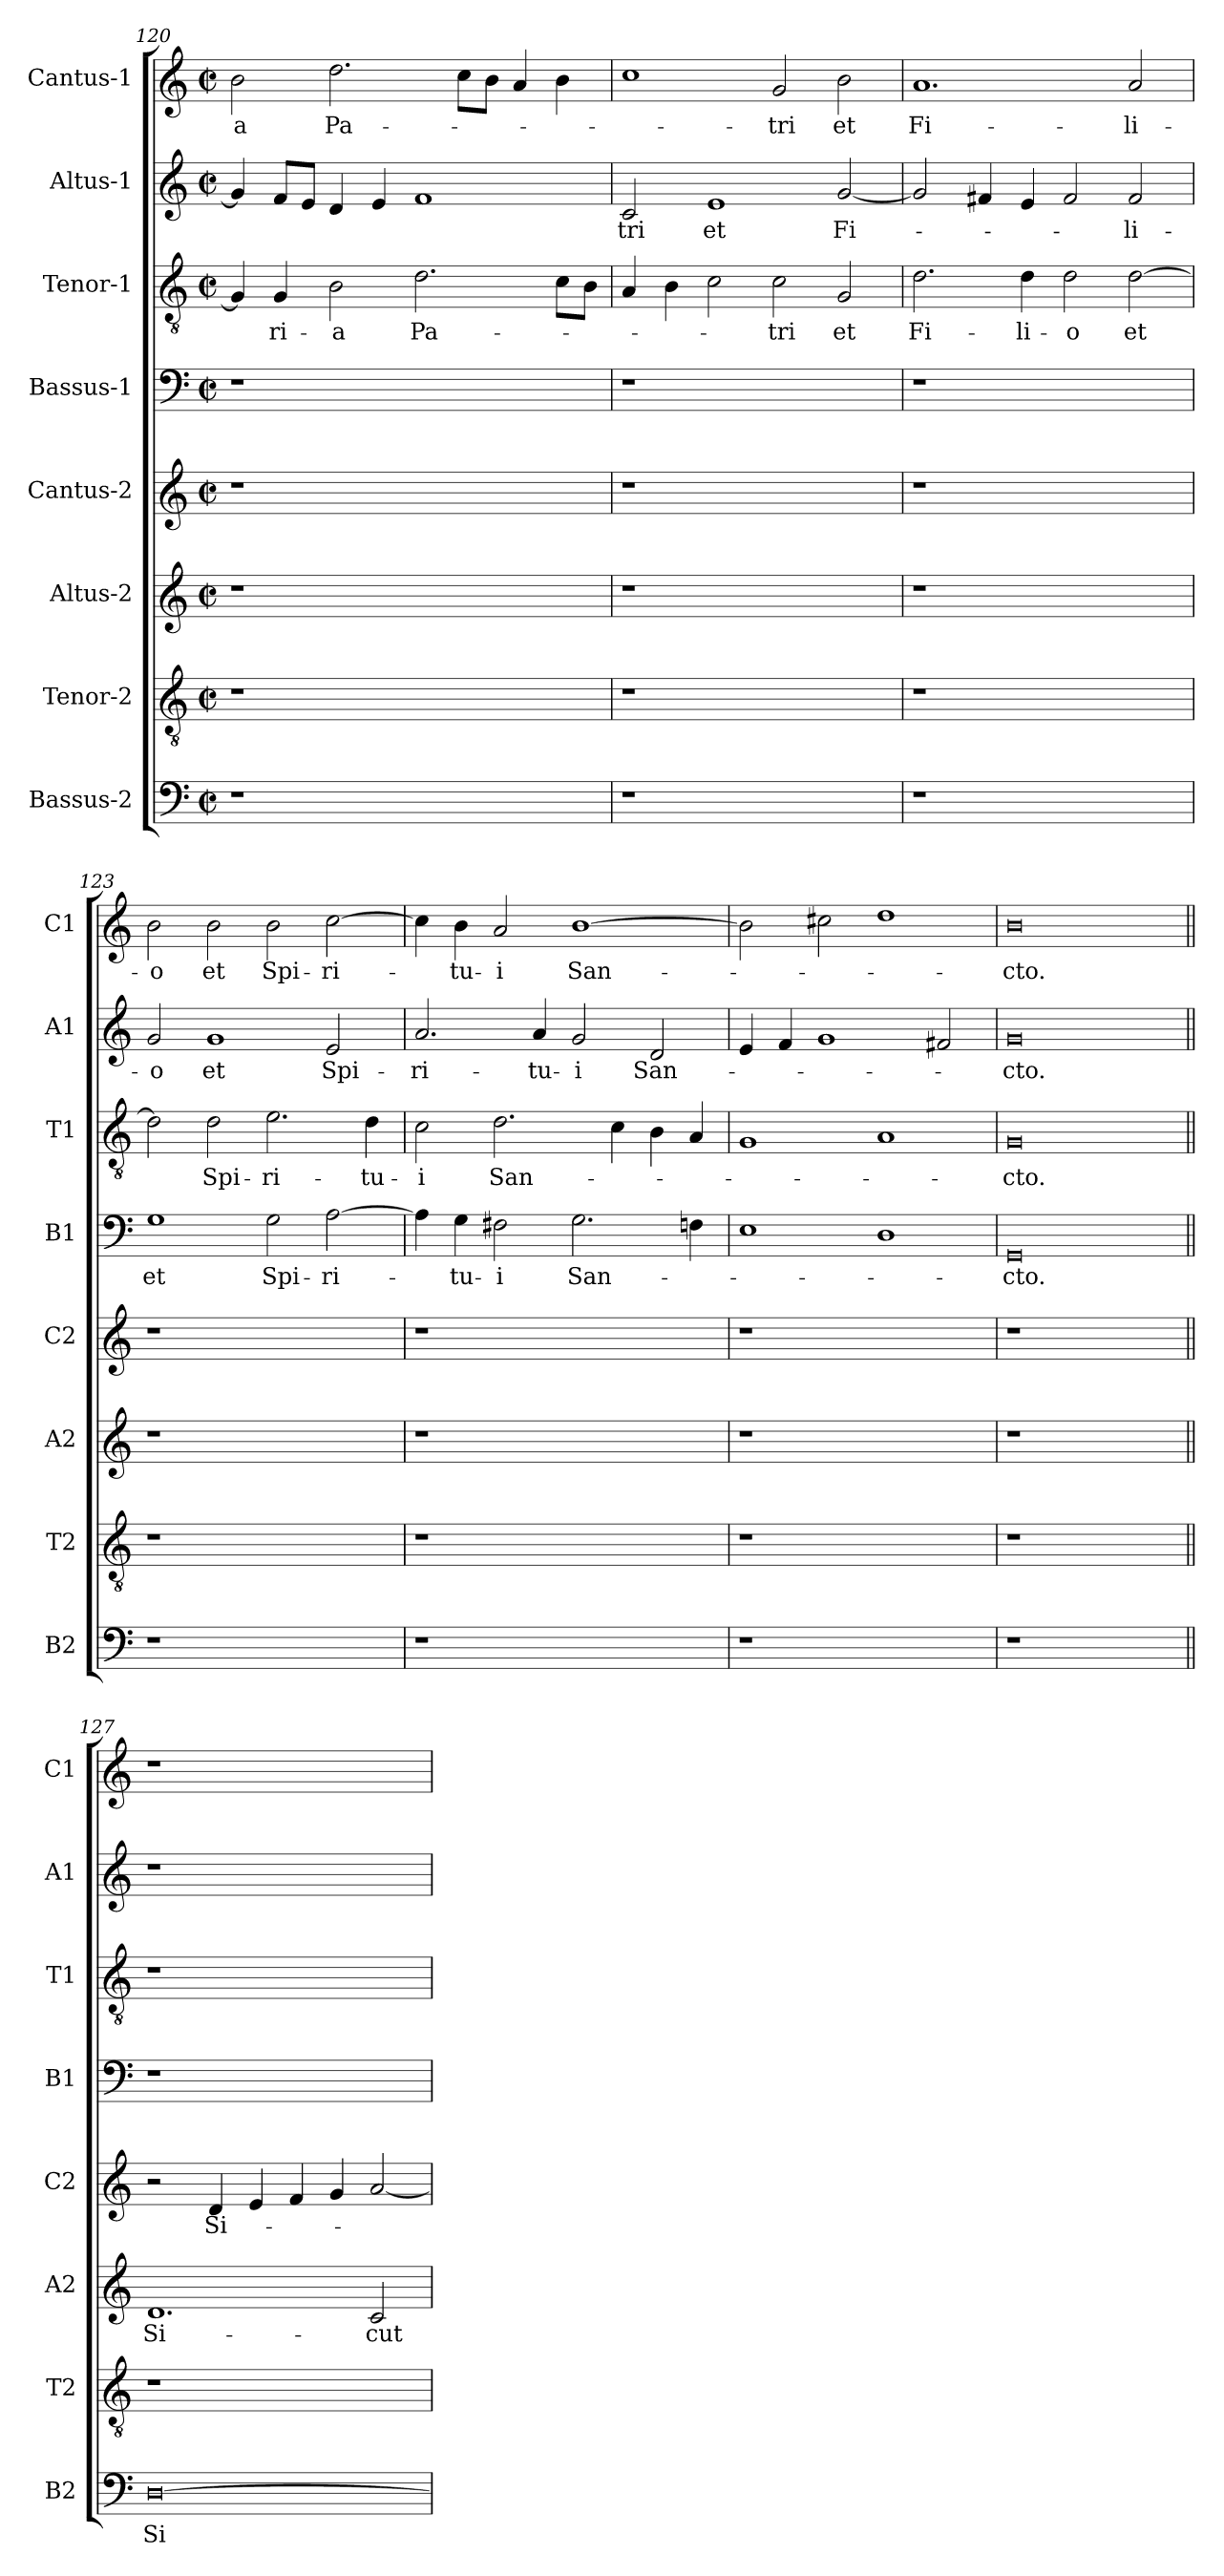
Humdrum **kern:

**kern	**text	**kern	**kern	**text	**kern	**text	**kern	**text	**kern	**text	**kern	**text	**kern	**text
*part8	*part8	*part7	*part6	*part6	*part5	*part5	*part4	*part4	*part3	*part3	*part2	*part2	*part1	*part1
*staff8	*staff8	*staff7	*staff6	*staff6	*staff5	*staff5	*staff4	*staff4	*staff3	*staff3	*staff2	*staff2	*staff1	*staff1
*I"Bassus-2	*	*I"Tenor-2	*I"Altus-2	*	*I"Cantus-2	*	*I"Bassus-1	*	*I"Tenor-1	*	*I"Altus-1	*	*I"Cantus-1	*
*I'B2	*	*I'T2	*I'A2	*	*I'C2	*	*I'B1	*	*I'T1	*	*I'A1	*	*I'C1	*
*clefF4	*	*clefGv2	*clefG2	*	*clefG2	*	*clefF4	*	*clefGv2	*	*clefG2	*	*clefG2	*
*k[]	*	*k[]	*k[]	*	*k[]	*	*k[]	*	*k[]	*	*k[]	*	*k[]	*
*C:	*	*C:	*C:	*	*C:	*	*C:	*	*C:	*	*C:	*	*C:	*
*M2/2	*	*M2/2	*M2/2	*	*M2/2	*	*M2/2	*	*M2/2	*	*M2/2	*	*M2/2	*
*met(c|)	*	*met(c|)	*met(c|)	*	*met(c|)	*	*met(c|)	*	*met(c|)	*	*met(c|)	*	*met(c|)	*
=120	=120	=120	=120	=120	=120	=120	=120	=120	=120	=120	=120	=120	=120	=120
!	!	!	!	!	!	!	!	!	!	!	!	!	!	!LO:LY:b
1r	.	1r	1r	.	1r	.	1r	.	4G/]	.	4g/]	.	2b\	-a
!	!	!	!	!	!	!	!	!	!	!LO:LY:b	!	!	!	!
.	.	.	.	.	.	.	.	.	4G/	-ri-	8f/L	.	.	.
.	.	.	.	.	.	.	.	.	.	.	8e/J	.	.	.
!	!	!	!	!	!	!	!	!	!	!LO:LY:b	!	!	!	!LO:LY:b
.	.	.	.	.	.	.	.	.	2B\	-a	4d/	.	2.dd\	Pa-
.	.	.	.	.	.	.	.	.	.	.	4e/	.	.	.
!	!	!	!	!	!	!	!	!	!	!LO:LY:b	!	!	!	!
1ryy	.	1ryy	1ryy	.	1ryy	.	1ryy	.	2.d\	Pa-	1f	.	.	.
.	.	.	.	.	.	.	.	.	.	.	.	.	8cc\L	.
.	.	.	.	.	.	.	.	.	.	.	.	.	8b\J	.
.	.	.	.	.	.	.	.	.	.	.	.	.	4a/	.
.	.	.	.	.	.	.	.	.	8c\L	.	.	.	4b\	.
.	.	.	.	.	.	.	.	.	8B\J	.	.	.	.	.
=121	=121	=121	=121	=121	=121	=121	=121	=121	=121	=121	=121	=121	=121	=121
!	!	!	!	!	!	!	!	!	!	!	!	!LO:LY:b	!	!
1r	.	1r	1r	.	1r	.	1r	.	4A/	.	2c/	-tri	1cc	.
.	.	.	.	.	.	.	.	.	4B\	.	.	.	.	.
!	!	!	!	!	!	!	!	!	!	!	!	!LO:LY:b	!	!
.	.	.	.	.	.	.	.	.	2c\	.	1e	et	.	.
!	!	!	!	!	!	!	!	!	!	!LO:LY:b	!	!	!	!LO:LY:b
1ryy	.	1ryy	1ryy	.	1ryy	.	1ryy	.	2c\	-tri	.	.	2g/	-tri
!	!	!	!	!	!	!	!	!	!	!LO:LY:b	!	!LO:LY:b	!	!LO:LY:b
.	.	.	.	.	.	.	.	.	2G/	et	[2g/	Fi-	2b\	et
=122	=122	=122	=122	=122	=122	=122	=122	=122	=122	=122	=122	=122	=122	=122
!	!	!	!	!	!	!	!	!	!	!LO:LY:b	!	!	!	!LO:LY:b
1r	.	1r	1r	.	1r	.	1r	.	2.d\	Fi-	2g/]	.	1.a	Fi-
.	.	.	.	.	.	.	.	.	.	.	4f#X/	.	.	.
!	!	!	!	!	!	!	!	!	!	!LO:LY:b	!	!	!	!
.	.	.	.	.	.	.	.	.	4d\	-li-	4e/	.	.	.
!	!	!	!	!	!	!	!	!	!	!LO:LY:b	!	!	!	!
1ryy	.	1ryy	1ryy	.	1ryy	.	1ryy	.	2d\	-o	2f#/	.	.	.
!	!	!	!	!	!	!	!	!	!	!LO:LY:b	!	!LO:LY:b	!	!LO:LY:b
.	.	.	.	.	.	.	.	.	[2d\	et	2f#/	-li-	2a/	-li-
!!LO:LB:g=z
=123	=123	=123	=123	=123	=123	=123	=123	=123	=123	=123	=123	=123	=123	=123
!	!	!	!	!	!	!	!	!LO:LY:b	!	!	!	!LO:LY:b	!	!LO:LY:b
1r	.	1r	1r	.	1r	.	1G	et	2d\]	.	2g/	-o	2b\	-o
!	!	!	!	!	!	!	!	!	!	!LO:LY:b	!	!LO:LY:b	!	!LO:LY:b
.	.	.	.	.	.	.	.	.	2d\	Spi-	1g	et	2b\	et
!	!	!	!	!	!	!	!	!LO:LY:b	!	!LO:LY:b	!	!	!	!LO:LY:b
1ryy	.	1ryy	1ryy	.	1ryy	.	2G\	Spi-	2.e\	-ri-	.	.	2b\	Spi-
!	!	!	!	!	!	!	!	!LO:LY:b	!	!	!	!LO:LY:b	!	!LO:LY:b
.	.	.	.	.	.	.	[2A\	-ri-	.	.	2e/	Spi-	[2cc\	-ri-
!	!	!	!	!	!	!	!	!	!	!LO:LY:b	!	!	!	!
.	.	.	.	.	.	.	.	.	4d\	-tu-	.	.	.	.
=124	=124	=124	=124	=124	=124	=124	=124	=124	=124	=124	=124	=124	=124	=124
!	!	!	!	!	!	!	!	!	!	!LO:LY:b	!	!LO:LY:b	!	!
1r	.	1r	1r	.	1r	.	4A\]	.	2c\	-i	2.a/	-ri-	4cc\]	.
!	!	!	!	!	!	!	!	!LO:LY:b	!	!	!	!	!	!LO:LY:b
.	.	.	.	.	.	.	4G\	-tu-	.	.	.	.	4b\	-tu-
!	!	!	!	!	!	!	!	!LO:LY:b	!	!LO:LY:b	!	!	!	!LO:LY:b
.	.	.	.	.	.	.	2F#X\	-i	2.d\	San-	.	.	2a/	-i
!	!	!	!	!	!	!	!	!	!	!	!	!LO:LY:b	!	!
.	.	.	.	.	.	.	.	.	.	.	4a/	-tu-	.	.
!	!	!	!	!	!	!	!	!LO:LY:b	!	!	!	!LO:LY:b	!	!LO:LY:b
1ryy	.	1ryy	1ryy	.	1ryy	.	2.G\	San-	.	.	2g/	-i	[1b	San-
.	.	.	.	.	.	.	.	.	4c\	.	.	.	.	.
!	!	!	!	!	!	!	!	!	!	!	!	!LO:LY:b	!	!
.	.	.	.	.	.	.	.	.	4B\	.	2d/	San-	.	.
.	.	.	.	.	.	.	4Fn\	.	4A/	.	.	.	.	.
=125	=125	=125	=125	=125	=125	=125	=125	=125	=125	=125	=125	=125	=125	=125
1r	.	1r	1r	.	1r	.	1E	.	1G	.	4e/	.	2b\]	.
.	.	.	.	.	.	.	.	.	.	.	4f/	.	.	.
.	.	.	.	.	.	.	.	.	.	.	1g	.	2cc#X\	.
1ryy	.	1ryy	1ryy	.	1ryy	.	1D	.	1A	.	.	.	1dd	.
.	.	.	.	.	.	.	.	.	.	.	2f#X/	.	.	.
=126	=126	=126	=126	=126	=126	=126	=126	=126	=126	=126	=126	=126	=126	=126
!	!	!	!	!	!	!	!	!LO:LY:b	!	!LO:LY:b	!	!LO:LY:b	!	!LO:LY:b
1r	.	1r	1r	.	1r	.	0GG	-cto.	0G	-cto.	0g	-cto.	0b	-cto.
1ryy	.	1ryy	1ryy	.	1ryy	.	.	.	.	.	.	.	.	.
!!LO:PB:g=z
=127||	=127||	=127||	=127||	=127||	=127||	=127||	=127||	=127||	=127||	=127||	=127||	=127||	=127||	=127||
!	!LO:LY:b	!	!	!LO:LY:b	!	!	!	!	!	!	!	!	!	!
[0D	Si-	1r	1.d	Si-	2r	.	1r	.	1r	.	1r	.	1r	.
!	!	!	!	!	!	!LO:LY:b	!	!	!	!	!	!	!	!
.	.	.	.	.	4d/	Si-	.	.	.	.	.	.	.	.
.	.	.	.	.	4e/	.	.	.	.	.	.	.	.	.
.	.	1ryy	.	.	4f/	.	1ryy	.	1ryy	.	1ryy	.	1ryy	.
.	.	.	.	.	4g/	.	.	.	.	.	.	.	.	.
!	!	!	!	!LO:LY:b	!	!	!	!	!	!	!	!	!	!
.	.	.	2c/	-cut	[2a/	.	.	.	.	.	.	.	.	.
=	=	=	=	=	=	=	=	=	=	=	=	=	=	=
*-	*-	*-	*-	*-	*-	*-	*-	*-	*-	*-	*-	*-	*-	*-
